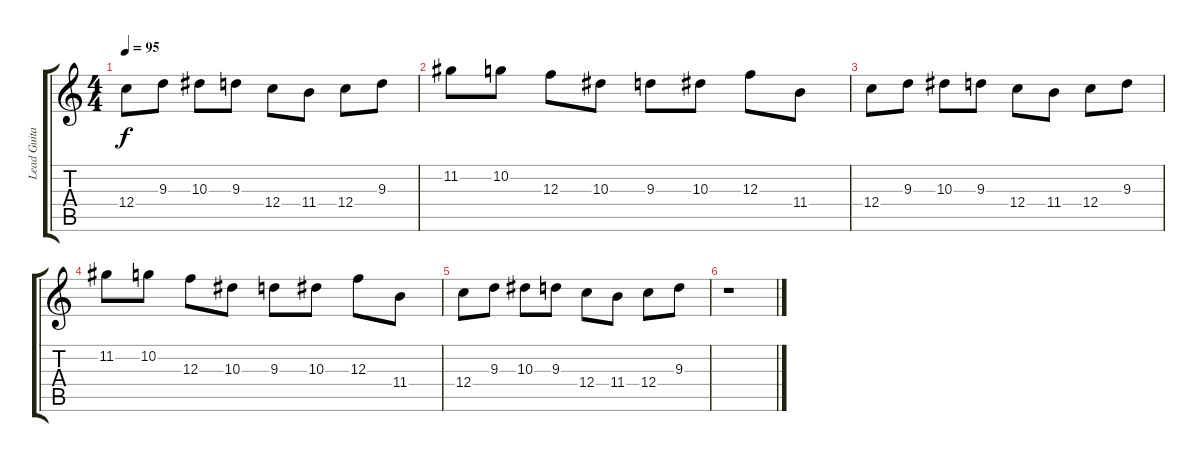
\track ("Lead Guitar" "Lead Guita") {instrument overdrivenguitar}
\staff {score tabs}
\tuning (D4 A3 F3 C3 G2 C2) {hide}
\ts (4 4)
\tempo 95
\clef g2
\ks c
12.4.8{dy f} 9.3.8 10.3.8 9.3.8 12.4.8 11.4.8 12.4.8 9.3.8 |
11.2.8 10.2.8 12.3.8 10.3.8 9.3.8 10.3.8 12.3.8 11.4.8 |
12.4.8 9.3.8 10.3.8 9.3.8 12.4.8 11.4.8 12.4.8 9.3.8 |
11.2.8 10.2.8 12.3.8 10.3.8 9.3.8 10.3.8 12.3.8 11.4.8 |
12.4.8 9.3.8 10.3.8 9.3.8 12.4.8 11.4.8 12.4.8 9.3.8 |
r.1
